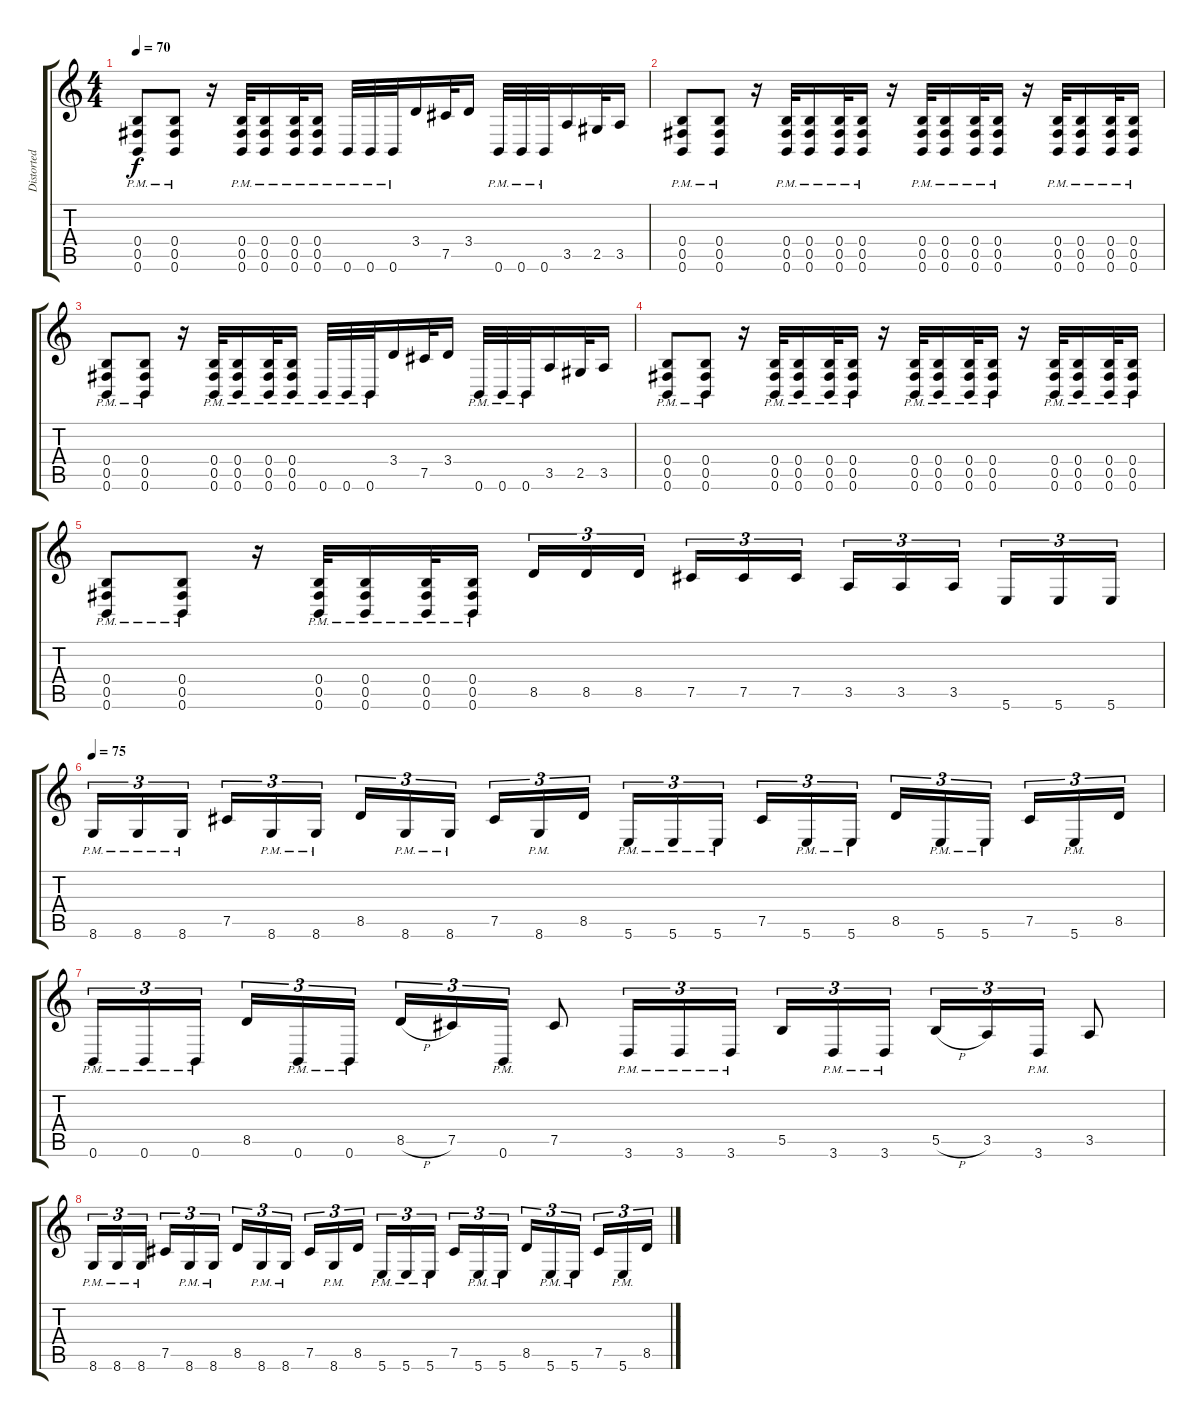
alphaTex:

\track ("Distorted Left" "Distorted ") {instrument distortionguitar}
\staff {score tabs}
\tuning (Db4 Ab3 E3 B2 Gb2 B1) {hide}
\ts (4 4)
\tempo 70
\clef g2
\ks c
(0.4{pm} 0.5{pm} 0.6{pm}).8{dy f} (0.4{pm} 0.5{pm} 0.6{pm}).8 r.16 (0.4{pm} 0.5{pm} 0.6{pm}).32 (0.4{pm} 0.5{pm} 0.6{pm}).16 (0.4{pm} 0.5{pm} 0.6{pm}).32 (0.4{pm} 0.5{pm} 0.6{pm}).16 0.6{pm}.32 0.6{pm}.32 0.6{pm}.32 3.4.16 7.5.32 3.4.16 0.6{pm}.32 0.6{pm}.32 0.6{pm}.32 3.5.16 2.5.32 3.5.16 |
(0.4{pm} 0.5{pm} 0.6{pm}).8 (0.4{pm} 0.5{pm} 0.6{pm}).8 r.16 (0.4{pm} 0.5{pm} 0.6{pm}).32 (0.4{pm} 0.5{pm} 0.6{pm}).16 (0.4{pm} 0.5{pm} 0.6{pm}).32 (0.4{pm} 0.5{pm} 0.6{pm}).16 r.16 (0.4{pm} 0.5{pm} 0.6{pm}).32 (0.4{pm} 0.5{pm} 0.6{pm}).16 (0.4{pm} 0.5{pm} 0.6{pm}).32 (0.4{pm} 0.5{pm} 0.6{pm}).16 r.16 (0.4{pm} 0.5{pm} 0.6{pm}).32 (0.4{pm} 0.5{pm} 0.6{pm}).16 (0.4{pm} 0.5{pm} 0.6{pm}).32 (0.4{pm} 0.5{pm} 0.6{pm}).16 |
(0.4{pm} 0.5{pm} 0.6{pm}).8 (0.4{pm} 0.5{pm} 0.6{pm}).8 r.16 (0.4{pm} 0.5{pm} 0.6{pm}).32 (0.4{pm} 0.5{pm} 0.6{pm}).16 (0.4{pm} 0.5{pm} 0.6{pm}).32 (0.4{pm} 0.5{pm} 0.6{pm}).16 0.6{pm}.32 0.6{pm}.32 0.6{pm}.32 3.4.16 7.5.32 3.4.16 0.6{pm}.32 0.6{pm}.32 0.6{pm}.32 3.5.16 2.5.32 3.5.16 |
(0.4{pm} 0.5{pm} 0.6{pm}).8 (0.4{pm} 0.5{pm} 0.6{pm}).8 r.16 (0.4{pm} 0.5{pm} 0.6{pm}).32 (0.4{pm} 0.5{pm} 0.6{pm}).16 (0.4{pm} 0.5{pm} 0.6{pm}).32 (0.4{pm} 0.5{pm} 0.6{pm}).16 r.16 (0.4{pm} 0.5{pm} 0.6{pm}).32 (0.4{pm} 0.5{pm} 0.6{pm}).16 (0.4{pm} 0.5{pm} 0.6{pm}).32 (0.4{pm} 0.5{pm} 0.6{pm}).16 r.16 (0.4{pm} 0.5{pm} 0.6{pm}).32 (0.4{pm} 0.5{pm} 0.6{pm}).16 (0.4{pm} 0.5{pm} 0.6{pm}).32 (0.4{pm} 0.5{pm} 0.6{pm}).16 |
(0.4{pm} 0.5{pm} 0.6{pm}).8 (0.4{pm} 0.5{pm} 0.6{pm}).8 r.16 (0.4{pm} 0.5{pm} 0.6{pm}).32 (0.4{pm} 0.5{pm} 0.6{pm}).16 (0.4{pm} 0.5{pm} 0.6{pm}).32 (0.4{pm} 0.5{pm} 0.6{pm}).16 8.5.16{tu (3 2)} 8.5.16{tu (3 2)} 8.5.16{tu (3 2)} 7.5.16{tu (3 2)} 7.5.16{tu (3 2)} 7.5.16{tu (3 2)} 3.5.16{tu (3 2)} 3.5.16{tu (3 2)} 3.5.16{tu (3 2)} 5.6.16{tu (3 2)} 5.6.16{tu (3 2)} 5.6.16{tu (3 2)} |
\tempo 75
8.6{pm}.16{tu (3 2)} 8.6{pm}.16{tu (3 2)} 8.6{pm}.16{tu (3 2)} 7.5.16{tu (3 2)} 8.6{pm}.16{tu (3 2)} 8.6{pm}.16{tu (3 2)} 8.5.16{tu (3 2)} 8.6{pm}.16{tu (3 2)} 8.6{pm}.16{tu (3 2)} 7.5.16{tu (3 2)} 8.6{pm}.16{tu (3 2)} 8.5.16{tu (3 2)} 5.6{pm}.16{tu (3 2)} 5.6{pm}.16{tu (3 2)} 5.6{pm}.16{tu (3 2)} 7.5.16{tu (3 2)} 5.6{pm}.16{tu (3 2)} 5.6{pm}.16{tu (3 2)} 8.5.16{tu (3 2)} 5.6{pm}.16{tu (3 2)} 5.6{pm}.16{tu (3 2)} 7.5.16{tu (3 2)} 5.6{pm}.16{tu (3 2)} 8.5.16{tu (3 2)} |
0.6{pm}.16{tu (3 2)} 0.6{pm}.16{tu (3 2)} 0.6{pm}.16{tu (3 2)} 8.5.16{tu (3 2)} 0.6{pm}.16{tu (3 2)} 0.6{pm}.16{tu (3 2)} 8.5{h}.16{tu (3 2)} 7.5.16{tu (3 2)} 0.6{pm}.16{tu (3 2)} 7.5.8 3.6{pm}.16{tu (3 2)} 3.6{pm}.16{tu (3 2)} 3.6{pm}.16{tu (3 2)} 5.5.16{tu (3 2)} 3.6{pm}.16{tu (3 2)} 3.6{pm}.16{tu (3 2)} 5.5{h}.16{tu (3 2)} 3.5.16{tu (3 2)} 3.6{pm}.16{tu (3 2)} 3.5.8 |
8.6{pm}.16{tu (3 2)} 8.6{pm}.16{tu (3 2)} 8.6{pm}.16{tu (3 2)} 7.5.16{tu (3 2)} 8.6{pm}.16{tu (3 2)} 8.6{pm}.16{tu (3 2)} 8.5.16{tu (3 2)} 8.6{pm}.16{tu (3 2)} 8.6{pm}.16{tu (3 2)} 7.5.16{tu (3 2)} 8.6{pm}.16{tu (3 2)} 8.5.16{tu (3 2)} 5.6{pm}.16{tu (3 2)} 5.6{pm}.16{tu (3 2)} 5.6{pm}.16{tu (3 2)} 7.5.16{tu (3 2)} 5.6{pm}.16{tu (3 2)} 5.6{pm}.16{tu (3 2)} 8.5.16{tu (3 2)} 5.6{pm}.16{tu (3 2)} 5.6{pm}.16{tu (3 2)} 7.5.16{tu (3 2)} 5.6{pm}.16{tu (3 2)} 8.5.16{tu (3 2)}
